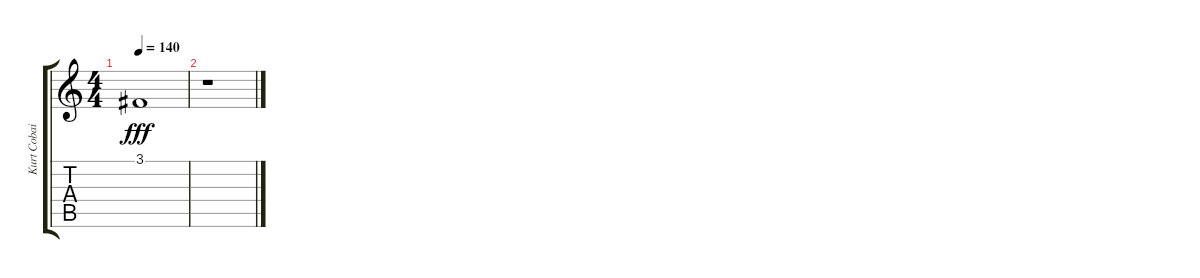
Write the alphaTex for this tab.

\track ("Kurt Cobain - Vocals" "Kurt Cobai") {instrument voiceoohs}
\staff {score tabs}
\tuning (Eb4 Bb3 Gb3 Db3 Ab2 Eb2) {hide}
\ts (4 4)
\tempo 140
\clef g2
\ks c
3.1.1{dy fff} |
r.1
